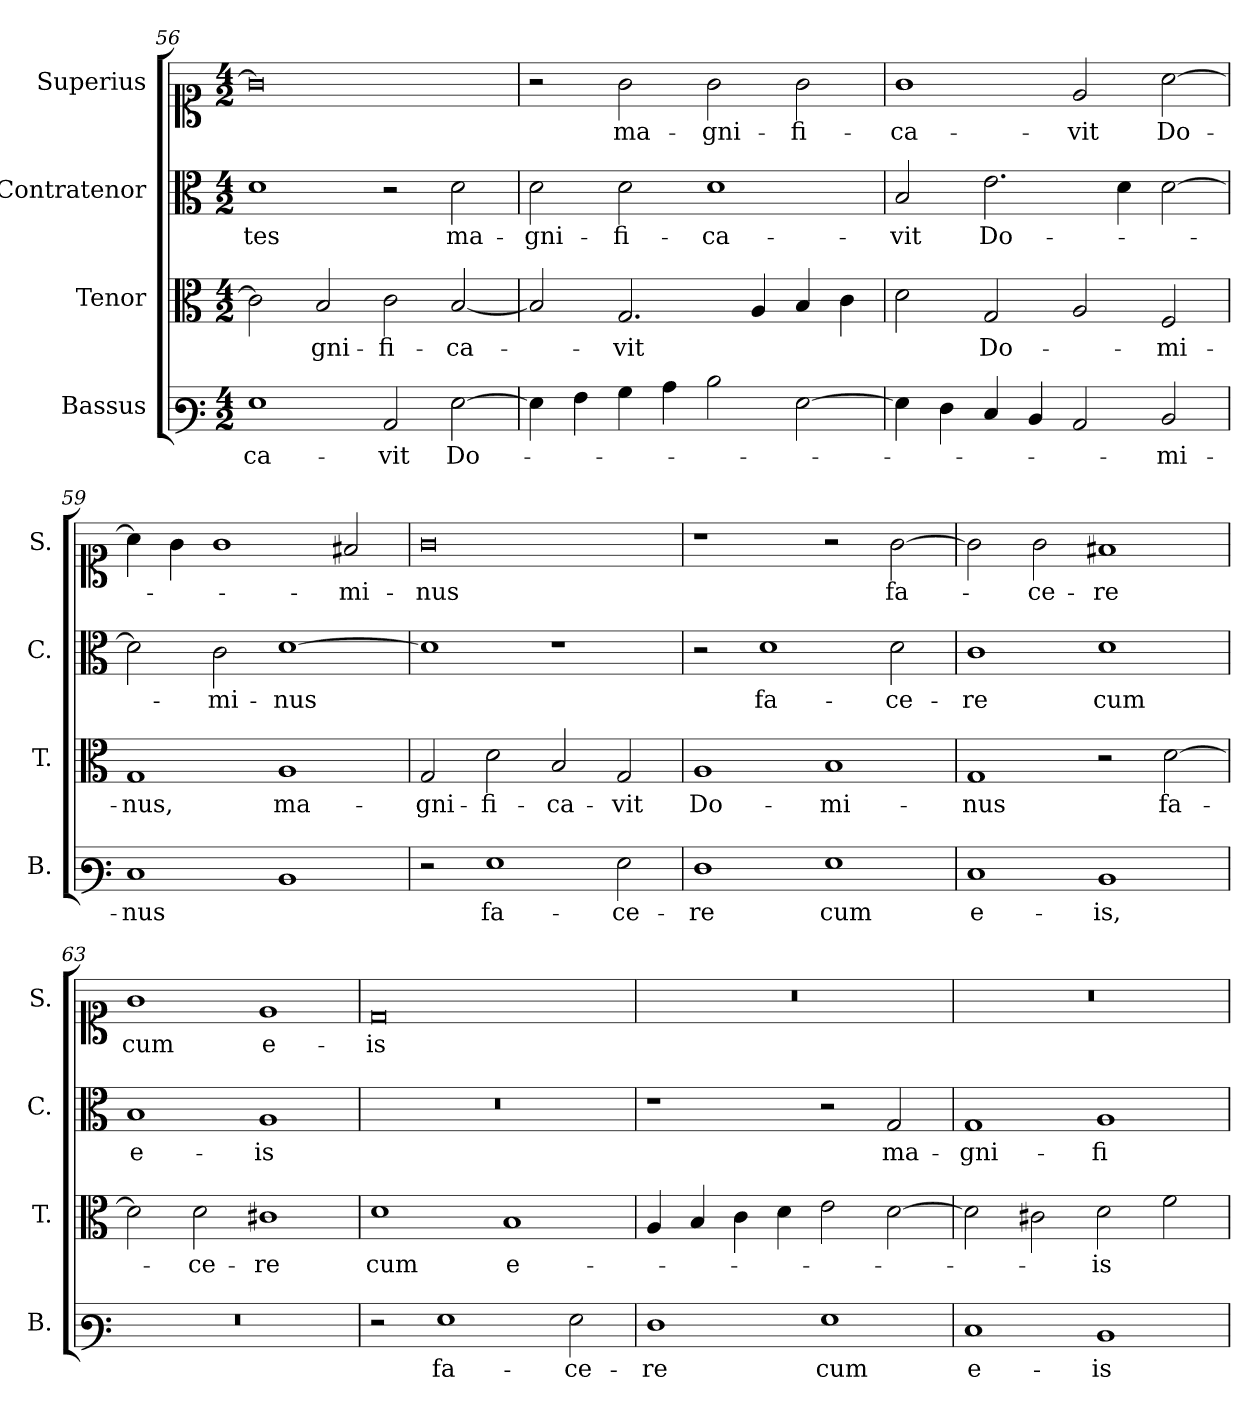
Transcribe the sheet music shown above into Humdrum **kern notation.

**kern	**text	**kern	**text	**kern	**text	**kern	**text
*part4	*part4	*part3	*part3	*part2	*part2	*part1	*part1
*staff4	*staff4	*staff3	*staff3	*staff2	*staff2	*staff1	*staff1
*I"Bassus	*	*I"Tenor	*	*I"Contratenor	*	*I"Superius	*
*I'B.	*	*I'T.	*	*I'C.	*	*I'S.	*
!!LO:PB:g=z
*clefF3	*	*clefC3	*	*clefC3	*	*clefC1	*
*k[]	*	*k[]	*	*k[]	*	*k[]	*
*M4/2	*	*M4/2	*	*M4/2	*	*M4/2	*
=56	=56	=56	=56	=56	=56	=56	=56
!	!LO:LY:b	!	!	!	!LO:LY:b	!	!
1G	-ca-	2c\]	.	1d	-tes	0g]	.
!	!	!	!LO:LY:b	!	!	!	!
.	.	2B/	-gni-	.	.	.	.
!	!LO:LY:b	!	!LO:LY:b	!	!	!	!
2C/	-vit	2c\	-fi-	2r	.	.	.
!	!LO:LY:b	!	!LO:LY:b	!	!LO:LY:b	!	!
[2G\	Do-	[2B/	-ca-	2d\	ma-	.	.
=57	=57	=57	=57	=57	=57	=57	=57
!	!	!	!	!	!LO:LY:b	!	!
4G\]	.	2B/]	.	2d\	-gni-	2r	.
4A\	.	.	.	.	.	.	.
!	!	!	!LO:LY:b	!	!LO:LY:b	!	!LO:LY:b
4B\	.	2.G/	-vit	2d\	-fi-	2g\	ma-
4c\	.	.	.	.	.	.	.
!	!	!	!	!	!LO:LY:b	!	!LO:LY:b
2d\	.	.	.	1d	-ca-	2g\	-gni-
.	.	4A/	.	.	.	.	.
!	!	!	!	!	!	!	!LO:LY:b
[2G\	.	4B/	.	.	.	2g\	-fi-
.	.	4c\	.	.	.	.	.
=58	=58	=58	=58	=58	=58	=58	=58
!	!	!	!	!	!LO:LY:b	!	!LO:LY:b
4G\]	.	2d\	.	2B/	-vit	1g	-ca-
4F\	.	.	.	.	.	.	.
!	!	!	!LO:LY:b	!	!LO:LY:b	!	!
4E/	.	2G/	Do-	2.e\	Do-	.	.
4D/	.	.	.	.	.	.	.
!	!	!	!	!	!	!	!LO:LY:b
2C/	.	2A/	.	.	.	2e/	-vit
.	.	.	.	4d\	.	.	.
!	!LO:LY:b	!	!LO:LY:b	!	!	!	!LO:LY:b
2D/	-mi-	2F/	mi-	[2d\	.	[2a\	Do-
=59	=59	=59	=59	=59	=59	=59	=59
!	!LO:LY:b	!	!LO:LY:b	!	!	!	!
1E	-nus	1G	-nus,	2d\]	.	4a\]	.
.	.	.	.	.	.	4g\	.
!	!	!	!	!	!LO:LY:b	!	!
.	.	.	.	2c\	-mi-	1g	.
!	!	!	!LO:LY:b	!	!LO:LY:b	!	!
1D	.	1A	ma-	[1d	-nus	.	.
!	!	!	!	!	!	!	!LO:LY:b
.	.	.	.	.	.	2f#X/	-mi-
=60	=60	=60	=60	=60	=60	=60	=60
!	!	!	!LO:LY:b	!	!	!	!LO:LY:b
2r	.	2G/	-gni-	1d]	.	0g	-nus
!	!LO:LY:b	!	!LO:LY:b	!	!	!	!
1G	fa-	2d\	-fi-	.	.	.	.
!	!	!	!LO:LY:b	!	!	!	!
.	.	2B/	-ca-	1r	.	.	.
!	!LO:LY:b	!	!LO:LY:b	!	!	!	!
2G\	-ce-	2G/	-vit	.	.	.	.
=61	=61	=61	=61	=61	=61	=61	=61
!	!LO:LY:b	!	!LO:LY:b	!	!	!	!
1F	-re	1A	Do-	2r	.	1r	.
!	!	!	!	!	!LO:LY:b	!	!
.	.	.	.	1d	fa-	.	.
!	!LO:LY:b	!	!LO:LY:b	!	!	!	!
1G	cum	1B	-mi-	.	.	2r	.
!	!	!	!	!	!LO:LY:b	!	!LO:LY:b
.	.	.	.	2d\	-ce-	[2g\	fa-
!!LO:LB:g=z
=62	=62	=62	=62	=62	=62	=62	=62
!	!LO:LY:b	!	!LO:LY:b	!	!LO:LY:b	!	!
1E	e-	1G	-nus	1c	-re	2g\]	.
!	!	!	!	!	!	!	!LO:LY:b
.	.	.	.	.	.	2g\	-ce-
!	!LO:LY:b	!	!	!	!LO:LY:b	!	!LO:LY:b
1D	-is,	2r	.	1d	cum	1f#X	-re
!	!	!	!LO:LY:b	!	!	!	!
.	.	[2d\	fa-	.	.	.	.
=63	=63	=63	=63	=63	=63	=63	=63
!	!	!	!	!	!LO:LY:b	!	!LO:LY:b
0r	.	2d\]	.	1B	e-	1g	cum
!	!	!	!LO:LY:b	!	!	!	!
.	.	2d\	-ce-	.	.	.	.
!	!	!	!LO:LY:b	!	!LO:LY:b	!	!LO:LY:b
.	.	1c#X	-re	1A	-is	1e	e-
=64	=64	=64	=64	=64	=64	=64	=64
!	!	!	!LO:LY:b	!	!	!	!LO:LY:b
2r	.	1d	cum	0r	.	0d	-is
!	!LO:LY:b	!	!	!	!	!	!
1G	fa-	.	.	.	.	.	.
!	!	!	!LO:LY:b	!	!	!	!
.	.	1B	e-	.	.	.	.
!	!LO:LY:b	!	!	!	!	!	!
2G\	-ce-	.	.	.	.	.	.
=65	=65	=65	=65	=65	=65	=65	=65
!	!LO:LY:b	!	!	!	!	!	!
1F	-re	4A/	.	1r	.	0r	.
.	.	4B/	.	.	.	.	.
.	.	4c\	.	.	.	.	.
.	.	4d\	.	.	.	.	.
!	!LO:LY:b	!	!	!	!	!	!
1G	cum	2e\	.	2r	.	.	.
!	!	!	!	!	!LO:LY:b	!	!
.	.	[2d\	.	2G/	ma-	.	.
=66	=66	=66	=66	=66	=66	=66	=66
!	!LO:LY:b	!	!	!	!LO:LY:b	!	!
1E	e-	2d\]	.	1G	-gni-	0r	.
.	.	2c#X\	.	.	.	.	.
!	!LO:LY:b	!	!LO:LY:b	!	!LO:LY:b	!	!
1D	-is	2d\	-is	1A	-fi-	.	.
.	.	2f\	.	.	.	.	.
=	=	=	=	=	=	=	=
*-	*-	*-	*-	*-	*-	*-	*-
